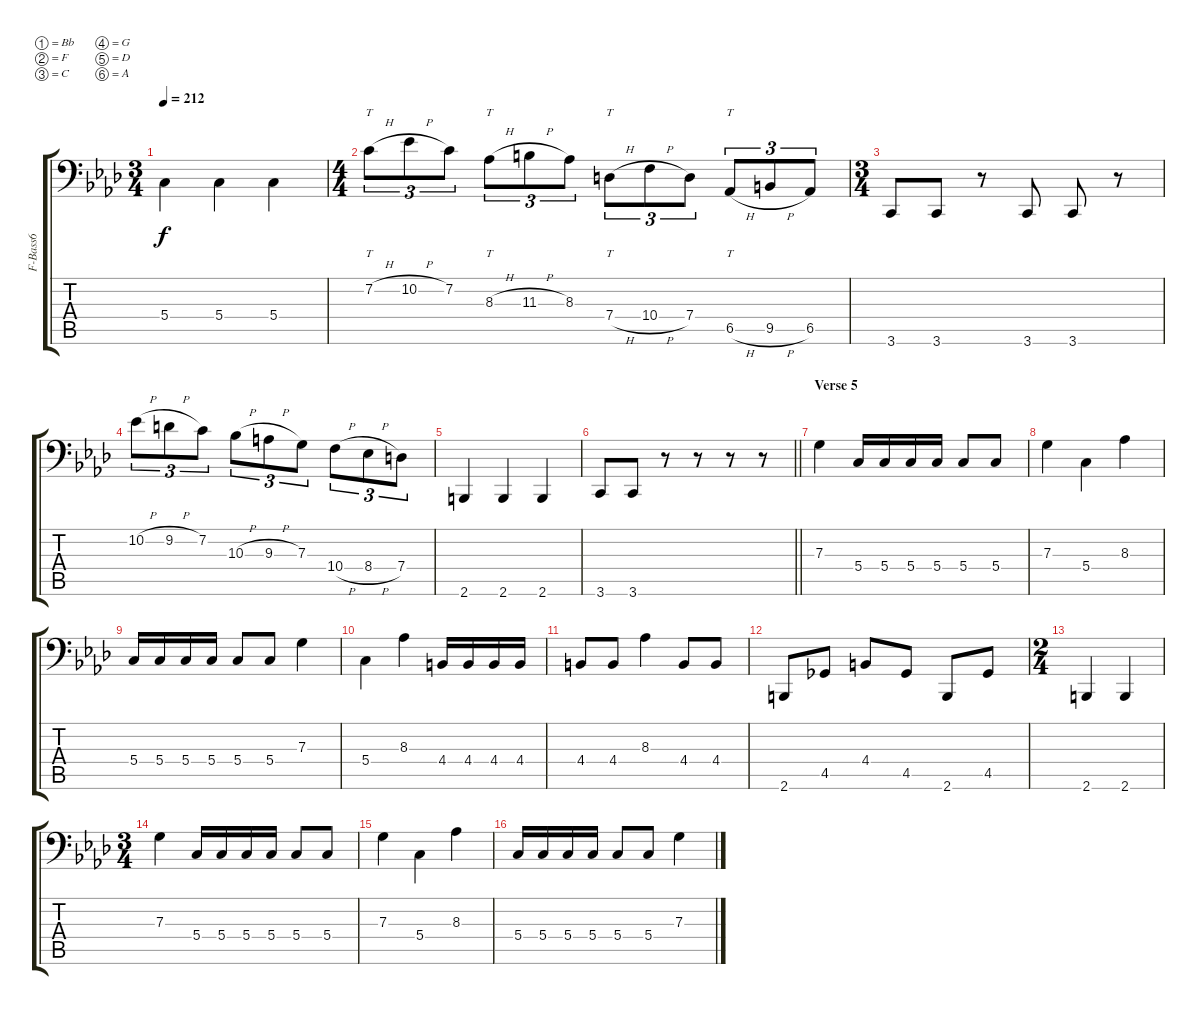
\bracketExtendMode groupsimilarinstruments
\otherSystemsTrackNameOrientation horizontal
\track ("Dominic Lapointe" "F-Bass6") {instrument fretlessbass}
\staff {score tabs}
\tuning (Bb2 F2 C2 G1 D1 A0)
\ts (3 4)
\tempo 212
\clef f4
\ks ab
5.4{acc forcenatural}.4{dy f beam Down} 5.4{acc forcenatural}.4{beam Down} 5.4{acc forcenatural}.4{beam Down} |
\ts (4 4)
\beaming (8 2 2 2 2)
7.2{h acc forcenatural}.8{tt tu (3 2) beam Down} 10.2{h acc forcenatural}.8{tu (3 2) beam Down} 7.2{acc forcenatural}.8{tu (3 2) beam Down} 8.3{h acc b}.8{tt tu (3 2) beam Down} 11.3{h acc #}.8{tu (3 2) beam Down} 8.3{acc b}.8{tu (3 2) beam Down} 7.4{h acc forcenatural}.8{tt tu (3 2) beam Down} 10.4{h acc forcenatural}.8{tu (3 2) beam Down} 7.4{acc forcenatural}.8{tu (3 2) beam Down} 6.5{h acc b}.8{tt tu (3 2) beam Up} 9.5{h acc #}.8{tu (3 2) beam Up} 6.5{acc b}.8{tu (3 2) beam Up} |
\ts (3 4)
\beaming (8 2 2 2 2)
3.6{acc forcenatural}.8{beam Up} 3.6{acc forcenatural}.8{beam Up} r.8{beam Up} 3.6{acc forcenatural}.8{beam Up} 3.6{acc forcenatural}.8{beam Up} r.8{beam Up} |
10.2{h acc forcenatural}.8{tu (3 2) beam Down} 9.2{h acc forcenatural}.8{tu (3 2) beam Down} 7.2{acc forcenatural}.8{tu (3 2) beam Down} 10.3{h acc forcenatural}.8{tu (3 2) beam Down} 9.3{h acc forcenatural}.8{tu (3 2) beam Down} 7.3{acc forcenatural}.8{tu (3 2) beam Down} 10.4{h acc forcenatural}.8{tu (3 2) beam Down} 8.4{h acc forcenatural}.8{tu (3 2) beam Down} 7.4{acc forcenatural}.8{tu (3 2) beam Down} |
2.6{acc #}.4{beam Up} 2.6{acc #}.4{beam Up} 2.6{acc #}.4{beam Up} |
\barLineRight lightlight
3.6{acc forcenatural}.8{beam Up} 3.6{acc forcenatural}.8{beam Up} r.8{beam Up} r.8{beam Up} r.8{beam Up} r.8{beam Up} |
\section ("" "Verse 5")
7.3{acc forcenatural}.4{beam Down} 5.4{acc forcenatural}.16{beam Up} 5.4{acc forcenatural}.16{beam Up} 5.4{acc forcenatural}.16{beam Up} 5.4{acc forcenatural}.16{beam Up} 5.4{acc forcenatural}.8{beam Up} 5.4{acc forcenatural}.8{beam Up} |
7.3{acc forcenatural}.4{beam Down} 5.4{acc forcenatural}.4{beam Down} 8.3{acc b}.4{beam Down} |
5.4{acc forcenatural}.16{beam Up} 5.4{acc forcenatural}.16{beam Up} 5.4{acc forcenatural}.16{beam Up} 5.4{acc forcenatural}.16{beam Up} 5.4{acc forcenatural}.8{beam Up} 5.4{acc forcenatural}.8{beam Up} 7.3{acc forcenatural}.4{beam Down} |
5.4{acc forcenatural}.4{beam Down} 8.3{acc b}.4{beam Down} 4.4{acc #}.16{beam Up} 4.4{acc #}.16{beam Up} 4.4{acc #}.16{beam Up} 4.4{acc #}.16{beam Up} |
4.4{acc #}.8{beam Up} 4.4{acc #}.8{beam Up} 8.3{acc b}.4{beam Down} 4.4{acc #}.8{beam Up} 4.4{acc #}.8{beam Up} |
2.6{acc #}.8{beam Up} 4.5{acc b}.8{beam Up} 4.4{acc #}.8{beam Up} 4.5{acc b}.8{beam Up} 2.6{acc #}.8{beam Up} 4.5{acc b}.8{beam Up} |
\ts (2 4)
\beaming (8 2 2 2 2)
2.6{acc #}.4{beam Up} 2.6{acc #}.4{beam Up} |
\ts (3 4)
\beaming (8 2 2 2 2)
7.3{acc forcenatural}.4{beam Down} 5.4{acc forcenatural}.16{beam Up} 5.4{acc forcenatural}.16{beam Up} 5.4{acc forcenatural}.16{beam Up} 5.4{acc forcenatural}.16{beam Up} 5.4{acc forcenatural}.8{beam Up} 5.4{acc forcenatural}.8{beam Up} |
7.3{acc forcenatural}.4{beam Down} 5.4{acc forcenatural}.4{beam Down} 8.3{acc b}.4{beam Down} |
5.4{acc forcenatural}.16{beam Up} 5.4{acc forcenatural}.16{beam Up} 5.4{acc forcenatural}.16{beam Up} 5.4{acc forcenatural}.16{beam Up} 5.4{acc forcenatural}.8{beam Up} 5.4{acc forcenatural}.8{beam Up} 7.3{acc forcenatural}.4{beam Down}
